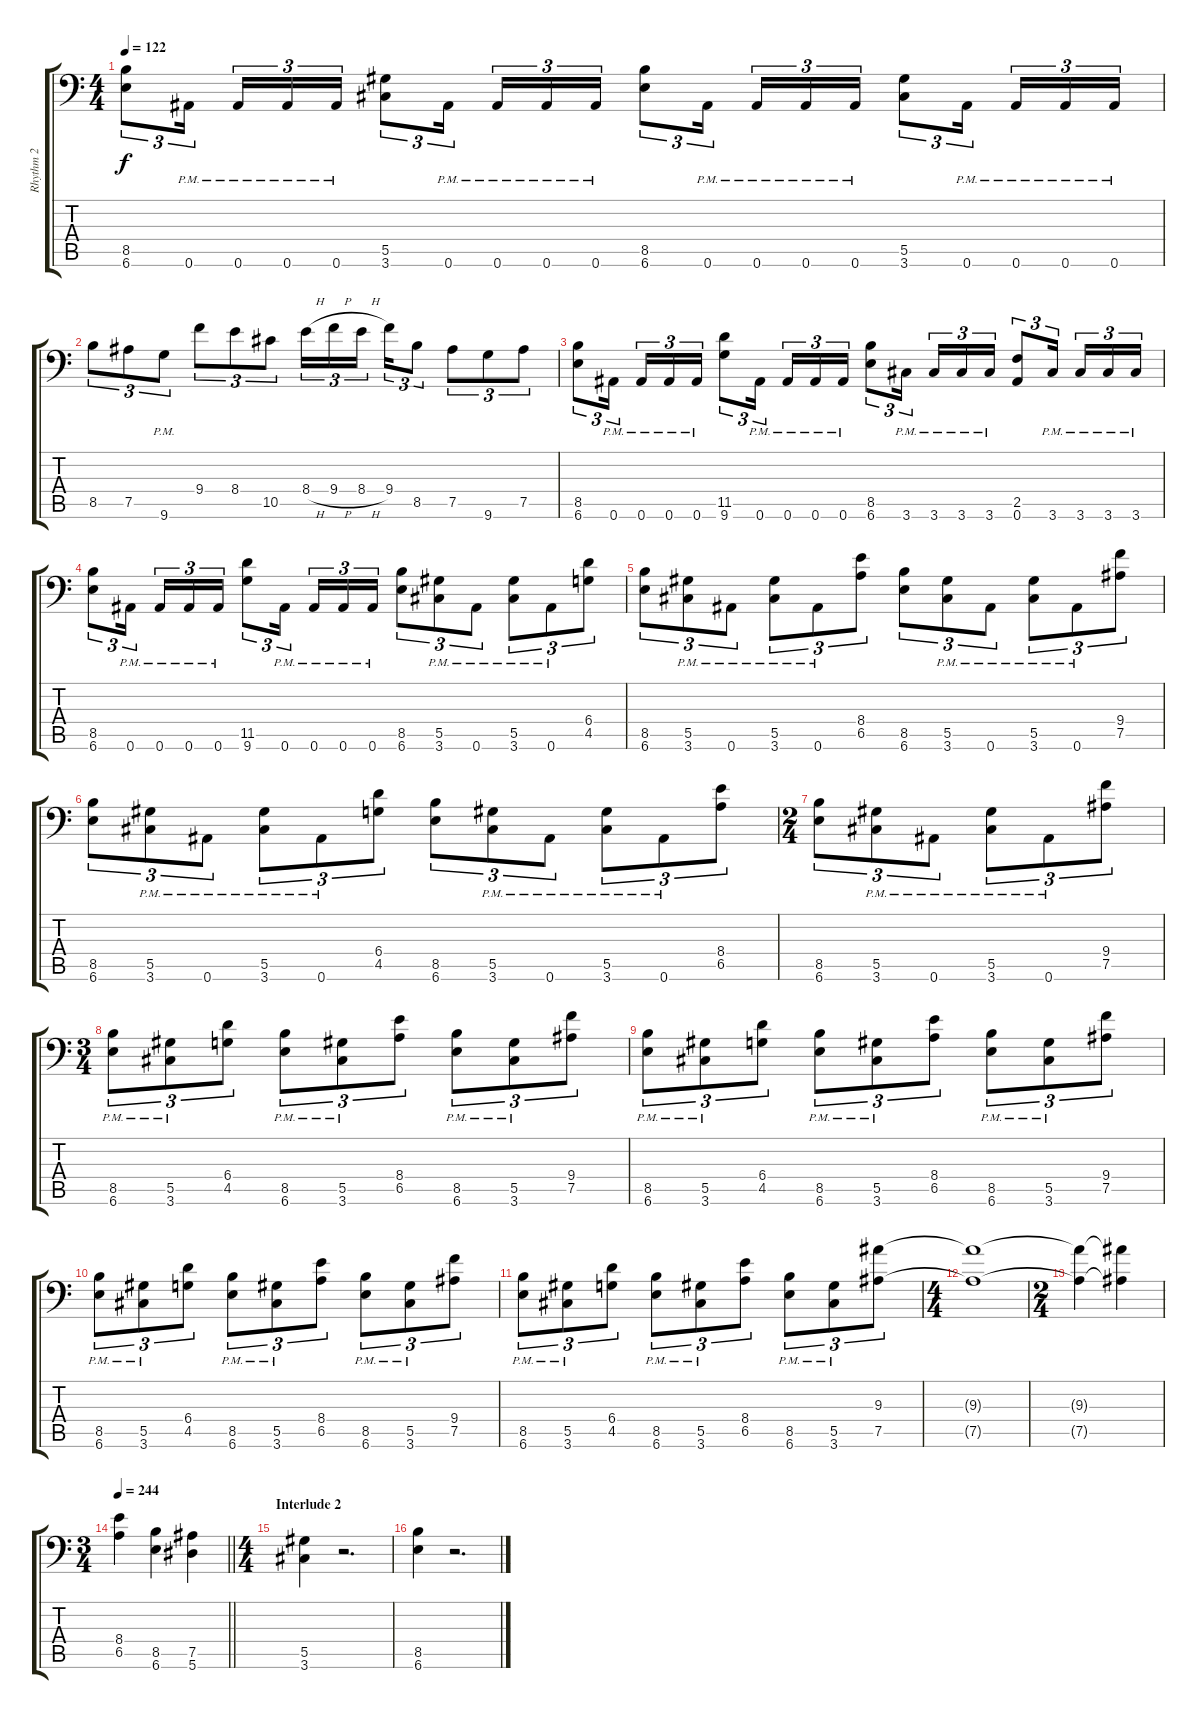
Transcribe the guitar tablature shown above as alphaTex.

\track ("Rhythm 2" "Rhythm 2") {instrument overdrivenguitar}
\staff {score tabs}
\tuning (Bb3 F3 Db3 Ab2 Eb2 Bb1) {hide}
\ts (4 4)
\tempo 122
\clef f4
\ks c
(8.5 6.6).8{tu (3 2) dy f} 0.6{pm}.16{tu (3 2) beam splitsecondary} 0.6{pm}.16{tu (3 2)} 0.6{pm}.16{tu (3 2)} 0.6{pm}.16{tu (3 2)} (5.5 3.6).8{tu (3 2)} 0.6{pm}.16{tu (3 2) beam splitsecondary} 0.6{pm}.16{tu (3 2)} 0.6{pm}.16{tu (3 2)} 0.6{pm}.16{tu (3 2)} (8.5 6.6).8{tu (3 2)} 0.6{pm}.16{tu (3 2) beam splitsecondary} 0.6{pm}.16{tu (3 2)} 0.6{pm}.16{tu (3 2)} 0.6{pm}.16{tu (3 2)} (5.5 3.6).8{tu (3 2)} 0.6{pm}.16{tu (3 2) beam splitsecondary} 0.6{pm}.16{tu (3 2)} 0.6{pm}.16{tu (3 2)} 0.6{pm}.16{tu (3 2)} |
8.5.8{tu (3 2)} 7.5.8{tu (3 2)} 9.6{pm}.8{tu (3 2)} 9.4.8{tu (3 2)} 8.4.8{tu (3 2)} 10.5.8{tu (3 2)} 8.4{h}.16{tu (3 2)} 9.4{h}.16{tu (3 2)} 8.4{h}.16{tu (3 2) beam splitsecondary} 9.4.16{tu (3 2)} 8.5.8{tu (3 2)} 7.5.8{tu (3 2)} 9.6.8{tu (3 2)} 7.5.8{tu (3 2)} |
(8.5 6.6).8{tu (3 2)} 0.6{pm}.16{tu (3 2) beam splitsecondary} 0.6{pm}.16{tu (3 2)} 0.6{pm}.16{tu (3 2)} 0.6{pm}.16{tu (3 2)} (11.5 9.6).8{tu (3 2)} 0.6{pm}.16{tu (3 2) beam splitsecondary} 0.6{pm}.16{tu (3 2)} 0.6{pm}.16{tu (3 2)} 0.6{pm}.16{tu (3 2)} (8.5 6.6).8{tu (3 2)} 3.6{pm}.16{tu (3 2) beam splitsecondary} 3.6{pm}.16{tu (3 2)} 3.6{pm}.16{tu (3 2)} 3.6{pm}.16{tu (3 2)} (2.5 0.6).8{tu (3 2)} 3.6{pm}.16{tu (3 2) beam splitsecondary} 3.6{pm}.16{tu (3 2)} 3.6{pm}.16{tu (3 2)} 3.6{pm}.16{tu (3 2)} |
(8.5 6.6).8{tu (3 2)} 0.6{pm}.16{tu (3 2) beam splitsecondary} 0.6{pm}.16{tu (3 2)} 0.6{pm}.16{tu (3 2)} 0.6{pm}.16{tu (3 2)} (11.5 9.6).8{tu (3 2)} 0.6{pm}.16{tu (3 2) beam splitsecondary} 0.6{pm}.16{tu (3 2)} 0.6{pm}.16{tu (3 2)} 0.6{pm}.16{tu (3 2)} (8.5 6.6).8{tu (3 2)} (5.5{pm} 3.6{pm}).8{tu (3 2)} 0.6{pm}.8{tu (3 2)} (5.5{pm} 3.6{pm}).8{tu (3 2)} 0.6{pm}.8{tu (3 2)} (6.4 4.5).8{tu (3 2)} |
(8.5 6.6).8{tu (3 2)} (5.5{pm} 3.6{pm}).8{tu (3 2)} 0.6{pm}.8{tu (3 2)} (5.5{pm} 3.6{pm}).8{tu (3 2)} 0.6{pm}.8{tu (3 2)} (8.4 6.5).8{tu (3 2)} (8.5 6.6).8{tu (3 2)} (5.5{pm} 3.6{pm}).8{tu (3 2)} 0.6{pm}.8{tu (3 2)} (5.5{pm} 3.6{pm}).8{tu (3 2)} 0.6{pm}.8{tu (3 2)} (9.4 7.5).8{tu (3 2)} |
(8.5 6.6).8{tu (3 2)} (5.5{pm} 3.6{pm}).8{tu (3 2)} 0.6{pm}.8{tu (3 2)} (5.5{pm} 3.6{pm}).8{tu (3 2)} 0.6{pm}.8{tu (3 2)} (6.4 4.5).8{tu (3 2)} (8.5 6.6).8{tu (3 2)} (5.5{pm} 3.6{pm}).8{tu (3 2)} 0.6{pm}.8{tu (3 2)} (5.5{pm} 3.6{pm}).8{tu (3 2)} 0.6{pm}.8{tu (3 2)} (8.4 6.5).8{tu (3 2)} |
\ts (2 4)
(8.5 6.6).8{tu (3 2)} (5.5{pm} 3.6{pm}).8{tu (3 2)} 0.6{pm}.8{tu (3 2)} (5.5{pm} 3.6{pm}).8{tu (3 2)} 0.6{pm}.8{tu (3 2)} (9.4 7.5).8{tu (3 2)} |
\ts (3 4)
(8.5{pm} 6.6{pm}).8{tu (3 2)} (5.5{pm} 3.6{pm}).8{tu (3 2)} (6.4 4.5).8{tu (3 2)} (8.5{pm} 6.6{pm}).8{tu (3 2)} (5.5{pm} 3.6{pm}).8{tu (3 2)} (8.4 6.5).8{tu (3 2)} (8.5{pm} 6.6{pm}).8{tu (3 2)} (5.5{pm} 3.6{pm}).8{tu (3 2)} (9.4 7.5).8{tu (3 2)} |
(8.5{pm} 6.6{pm}).8{tu (3 2)} (5.5{pm} 3.6{pm}).8{tu (3 2)} (6.4 4.5).8{tu (3 2)} (8.5{pm} 6.6{pm}).8{tu (3 2)} (5.5{pm} 3.6{pm}).8{tu (3 2)} (8.4 6.5).8{tu (3 2)} (8.5{pm} 6.6{pm}).8{tu (3 2)} (5.5{pm} 3.6{pm}).8{tu (3 2)} (9.4 7.5).8{tu (3 2)} |
(8.5{pm} 6.6{pm}).8{tu (3 2)} (5.5{pm} 3.6{pm}).8{tu (3 2)} (6.4 4.5).8{tu (3 2)} (8.5{pm} 6.6{pm}).8{tu (3 2)} (5.5{pm} 3.6{pm}).8{tu (3 2)} (8.4 6.5).8{tu (3 2)} (8.5{pm} 6.6{pm}).8{tu (3 2)} (5.5{pm} 3.6{pm}).8{tu (3 2)} (9.4 7.5).8{tu (3 2)} |
(8.5{pm} 6.6{pm}).8{tu (3 2)} (5.5{pm} 3.6{pm}).8{tu (3 2)} (6.4 4.5).8{tu (3 2)} (8.5{pm} 6.6{pm}).8{tu (3 2)} (5.5{pm} 3.6{pm}).8{tu (3 2)} (8.4 6.5).8{tu (3 2)} (8.5{pm} 6.6{pm}).8{tu (3 2)} (5.5{pm} 3.6{pm}).8{tu (3 2)} (9.3 7.5).8{tu (3 2)} |
\ts (4 4)
(9.3{t} 7.5{t}).1 |
\ts (2 4)
(9.3{t} 7.5{t}).4 (9.3{t} 7.5{t}).4 |
\ts (3 4)
\tempo 244
\barLineRight lightlight
(8.4 6.5).4 (8.5 6.6).4 (7.5 5.6).4 |
\ts (4 4)
\section ("" "Interlude 2")
(5.5 3.6).4 r.2{d} |
(8.5 6.6).4 r.2{d}
